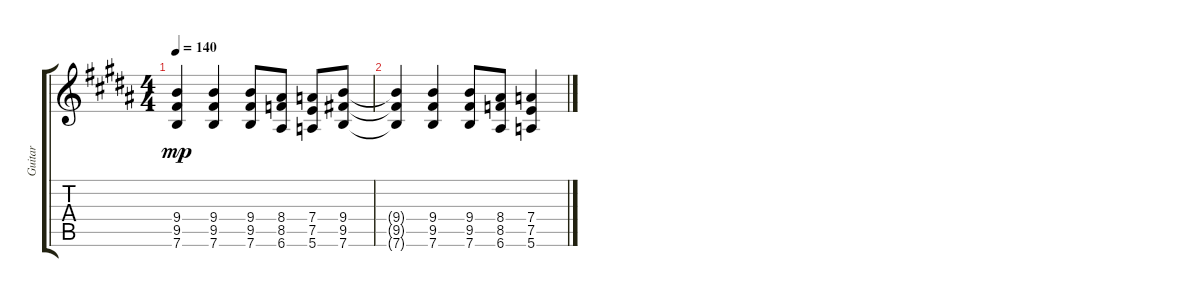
\track ("Guitar" "Guitar") {instrument overdrivenguitar bank 255}
\staff {score tabs}
\tuning (E4 B3 G3 D3 A2 E2) {hide}
\ts (4 4)
\tempo 140
\clef g2
\ks b
(9.4 9.5 7.6).4{dy mp} (9.4 9.5 7.6).4 (9.4 9.5 7.6).8 (8.4 8.5 6.6).8 (7.4 7.5 5.6).8 (9.4 9.5 7.6).8 |
(9.4{t} 9.5{t} 7.6{t}).4 (9.4 9.5 7.6).4 (9.4 9.5 7.6).8 (8.4 8.5 6.6).8 (7.4 7.5 5.6).4
